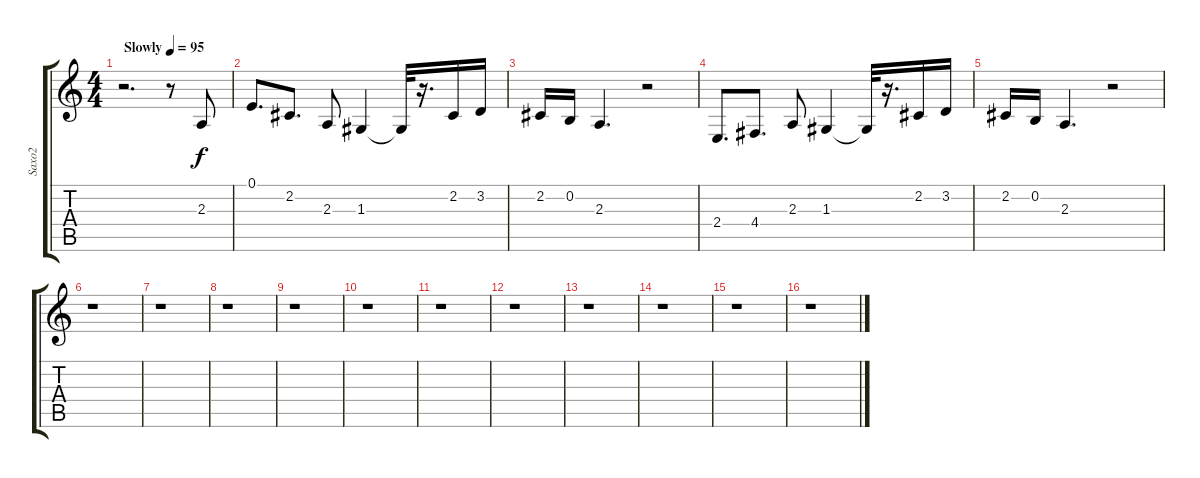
\track ("Saxo2" "Saxo2") {instrument tenorsax}
\staff {score tabs}
\tuning (E4 B3 G3 D3 A2 E2) {hide}
\ts (4 4)
\tempo (95 "Slowly")
\clef g2
\ks c
r.2{d dy f instrument tenorsax} r.8 2.3.8 |
0.1.8{d} 2.2.8{d} 2.3.8 1.3.4 1.3{t}.32 r.16{d} 2.2.16 3.2.16 |
2.2.16 0.2.16 2.3.4{d} r.2 |
2.4.8{d} 4.4.8{d} 2.3.8 1.3.4 1.3{t}.32 r.16{d} 2.2.16 3.2.16 |
2.2.16 0.2.16 2.3.4{d} r.2 |
r.1 |
r.1 |
r.1 |
r.1 |
r.1 |
r.1 |
r.1 |
r.1 |
r.1 |
r.1 |
r.1
